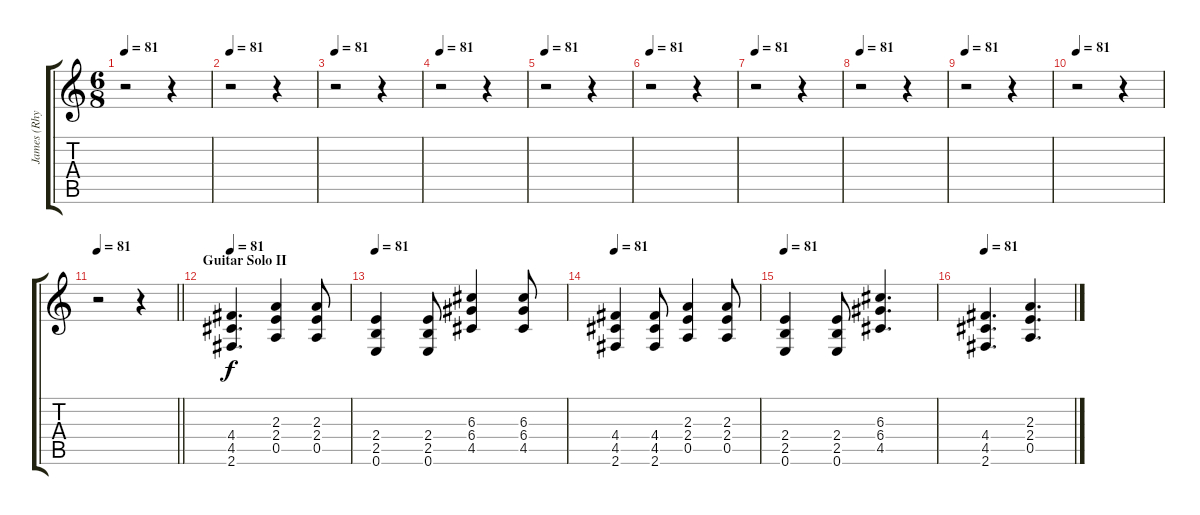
\track ("James (Rhythm Guitar)" "James (Rhy") {instrument distortionguitar}
\staff {score tabs}
\tuning (E4 B3 G3 D3 A2 E2) {hide}
\ts (6 8)
\tempo 81
\clef g2
\ks c
r.2{dy f} r.4 |
\tempo 81
r.2 r.4 |
\tempo 81
r.2 r.4 |
\tempo 81
r.2 r.4 |
\tempo 81
r.2 r.4 |
\tempo 81
r.2 r.4 |
\tempo 81
r.2 r.4 |
\tempo 81
r.2 r.4 |
\tempo 81
r.2 r.4 |
\tempo 81
r.2 r.4 |
\tempo 81
\barLineRight lightlight
r.2 r.4 |
\section ("" "Guitar Solo II")
\tempo 81
(4.4 4.5 2.6).4{d volume 11} (2.3 2.4 0.5).4 (2.3 2.4 0.5).8 |
\tempo 81
(2.4 2.5 0.6).4 (2.4 2.5 0.6).8 (6.3 6.4 4.5).4 (6.3 6.4 4.5).8 |
\tempo 81
(4.4 4.5 2.6).4 (4.4 4.5 2.6).8 (2.3 2.4 0.5).4 (2.3 2.4 0.5).8 |
\tempo 81
(2.4 2.5 0.6).4 (2.4 2.5 0.6).8 (6.3 6.4 4.5).4{d} |
\tempo 81
(4.4 4.5 2.6).4{d} (2.3 2.4 0.5).4{d}
